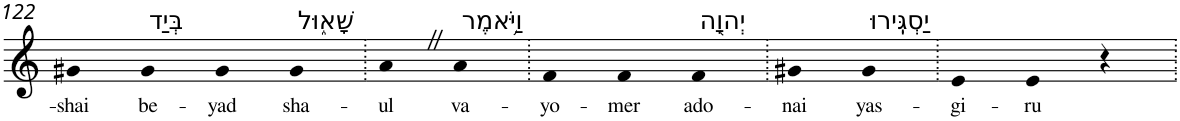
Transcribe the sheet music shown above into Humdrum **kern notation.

**kern	**text
*part1	*part1
*staff1	*staff1
*I"Piano	*
*I'Pno	*
!!LO:PB:g=z
*clefG2	*
*k[]	*
=122	=122
!	!LO:LY:b
4g#X	-shai
!LO:TX:a:t=בְּיַד	!
!	!LO:LY:b
4g#	be-
!	!LO:LY:b
4g#	-yad
!LO:TX:a:t=שָׁא֑וּל	!
!	!LO:LY:b
4g#	sha-
=123.	=123.
!	!LO:LY:b
4aZ	-ul
!LO:TX:a:t=וַיֹּ֥אמֶר	!
!	!LO:LY:b
4a	va-
=124.	=124.
!	!LO:LY:b
4f	-yo-
!	!LO:LY:b
4f	-mer
!LO:TX:a:t=יְהוָ֖ה	!
!	!LO:LY:b
4f	ado-
=125.	=125.
!	!LO:LY:b
4g#X	-nai
!LO:TX:a:t=יַסְגִּֽירוּ	!
!	!LO:LY:b
4g#	yas-
=126.	=126.
!	!LO:LY:b
4e	-gi-
!	!LO:LY:b
4e	-ru
4r	.
=.	=.
*-	*-
